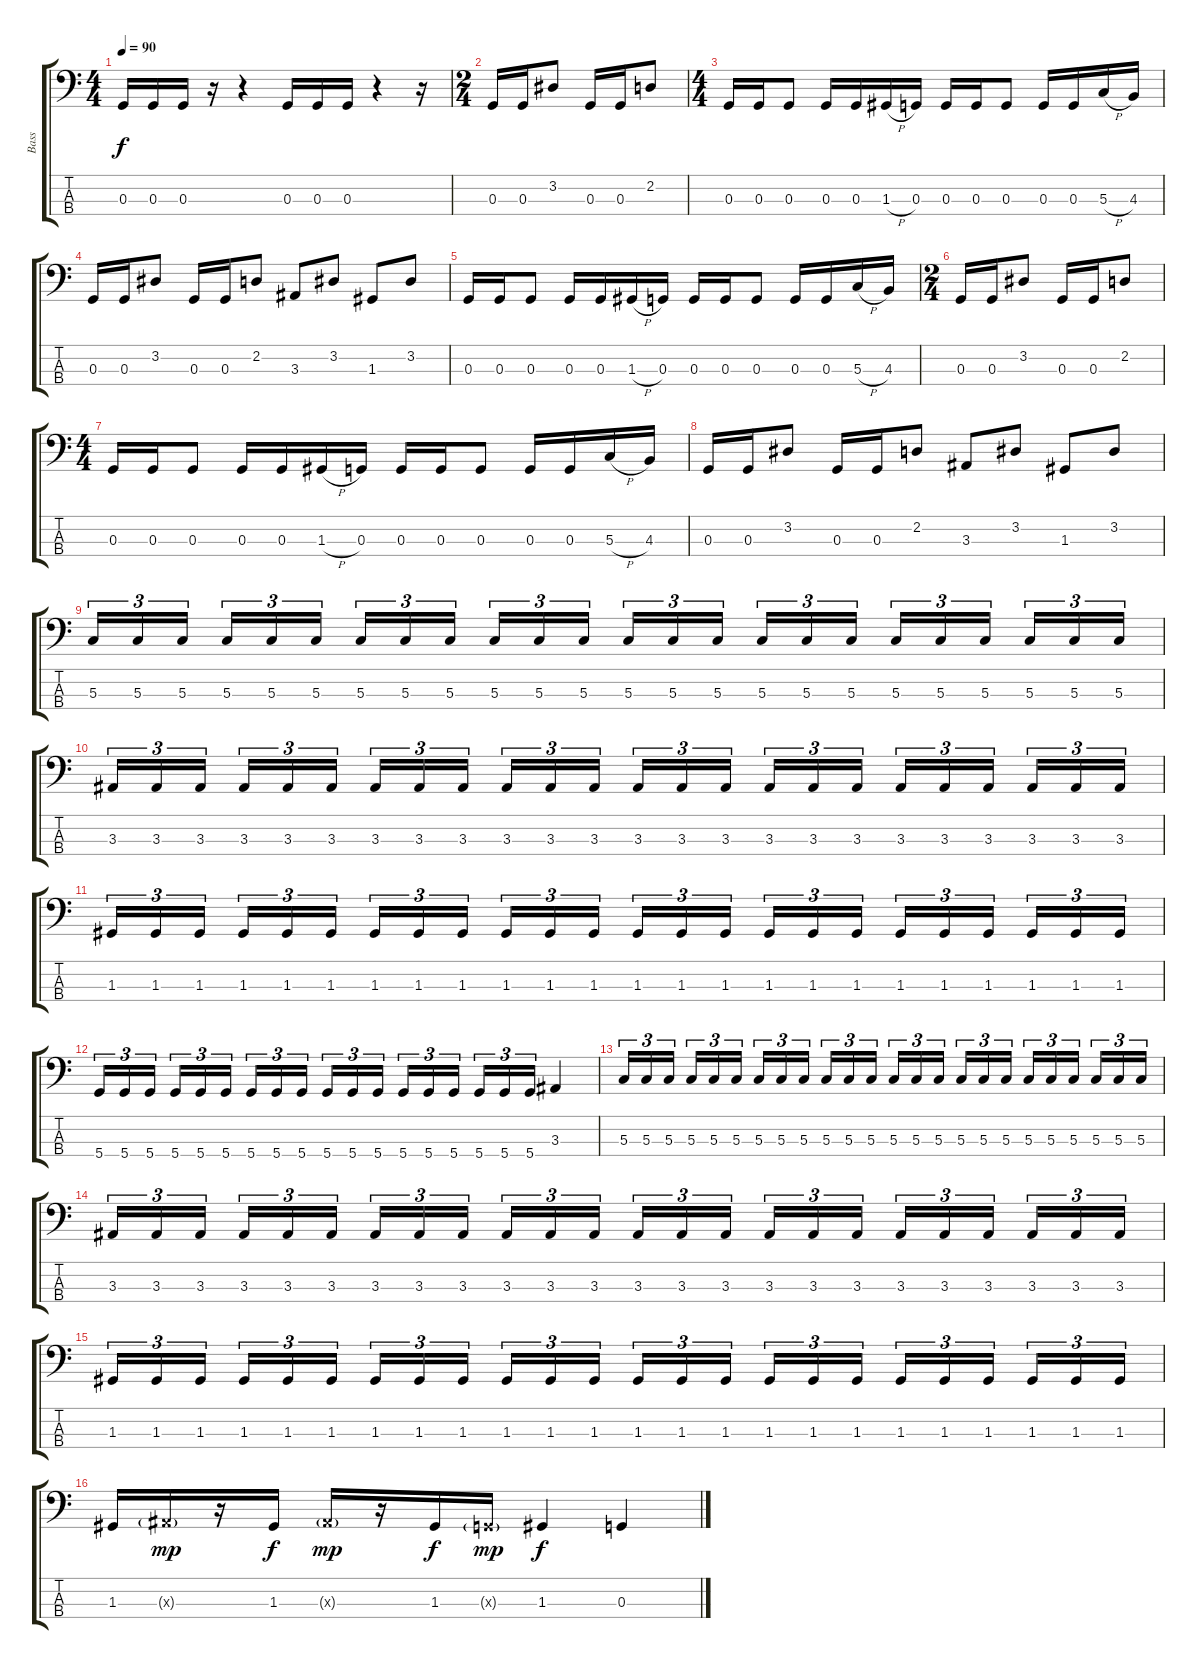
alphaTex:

\track ("Bass" "Bass") {instrument electricbasspick}
\staff {score tabs}
\tuning (F2 C2 G1 D1) {hide}
\ts (4 4)
\tempo 90
\clef f4
\ks c
0.3.16{dy f} 0.3.16 0.3.16 r.16 r.4 0.3.16 0.3.16 0.3.16 r.4 r.16 |
\ts (2 4)
0.3.16 0.3.16 3.2.8 0.3.16 0.3.16 2.2.8 |
\ts (4 4)
0.3.16 0.3.16 0.3.8 0.3.16 0.3.16 1.3{h}.16 0.3.16 0.3.16 0.3.16 0.3.8 0.3.16 0.3.16 5.3{h}.16 4.3.16 |
0.3.16 0.3.16 3.2.8 0.3.16 0.3.16 2.2.8 3.3.8 3.2.8 1.3.8 3.2.8 |
0.3.16 0.3.16 0.3.8 0.3.16 0.3.16 1.3{h}.16 0.3.16 0.3.16 0.3.16 0.3.8 0.3.16 0.3.16 5.3{h}.16 4.3.16 |
\ts (2 4)
0.3.16 0.3.16 3.2.8 0.3.16 0.3.16 2.2.8 |
\ts (4 4)
0.3.16 0.3.16 0.3.8 0.3.16 0.3.16 1.3{h}.16 0.3.16 0.3.16 0.3.16 0.3.8 0.3.16 0.3.16 5.3{h}.16 4.3.16 |
0.3.16 0.3.16 3.2.8 0.3.16 0.3.16 2.2.8 3.3.8 3.2.8 1.3.8 3.2.8 |
5.3.16{tu (3 2)} 5.3.16{tu (3 2)} 5.3.16{tu (3 2)} 5.3.16{tu (3 2)} 5.3.16{tu (3 2)} 5.3.16{tu (3 2)} 5.3.16{tu (3 2)} 5.3.16{tu (3 2)} 5.3.16{tu (3 2)} 5.3.16{tu (3 2)} 5.3.16{tu (3 2)} 5.3.16{tu (3 2)} 5.3.16{tu (3 2)} 5.3.16{tu (3 2)} 5.3.16{tu (3 2)} 5.3.16{tu (3 2)} 5.3.16{tu (3 2)} 5.3.16{tu (3 2)} 5.3.16{tu (3 2)} 5.3.16{tu (3 2)} 5.3.16{tu (3 2)} 5.3.16{tu (3 2)} 5.3.16{tu (3 2)} 5.3.16{tu (3 2)} |
3.3.16{tu (3 2)} 3.3.16{tu (3 2)} 3.3.16{tu (3 2)} 3.3.16{tu (3 2)} 3.3.16{tu (3 2)} 3.3.16{tu (3 2)} 3.3.16{tu (3 2)} 3.3.16{tu (3 2)} 3.3.16{tu (3 2)} 3.3.16{tu (3 2)} 3.3.16{tu (3 2)} 3.3.16{tu (3 2)} 3.3.16{tu (3 2)} 3.3.16{tu (3 2)} 3.3.16{tu (3 2)} 3.3.16{tu (3 2)} 3.3.16{tu (3 2)} 3.3.16{tu (3 2)} 3.3.16{tu (3 2)} 3.3.16{tu (3 2)} 3.3.16{tu (3 2)} 3.3.16{tu (3 2)} 3.3.16{tu (3 2)} 3.3.16{tu (3 2)} |
1.3.16{tu (3 2)} 1.3.16{tu (3 2)} 1.3.16{tu (3 2)} 1.3.16{tu (3 2)} 1.3.16{tu (3 2)} 1.3.16{tu (3 2)} 1.3.16{tu (3 2)} 1.3.16{tu (3 2)} 1.3.16{tu (3 2)} 1.3.16{tu (3 2)} 1.3.16{tu (3 2)} 1.3.16{tu (3 2)} 1.3.16{tu (3 2)} 1.3.16{tu (3 2)} 1.3.16{tu (3 2)} 1.3.16{tu (3 2)} 1.3.16{tu (3 2)} 1.3.16{tu (3 2)} 1.3.16{tu (3 2)} 1.3.16{tu (3 2)} 1.3.16{tu (3 2)} 1.3.16{tu (3 2)} 1.3.16{tu (3 2)} 1.3.16{tu (3 2)} |
5.4.16{tu (3 2)} 5.4.16{tu (3 2)} 5.4.16{tu (3 2)} 5.4.16{tu (3 2)} 5.4.16{tu (3 2)} 5.4.16{tu (3 2)} 5.4.16{tu (3 2)} 5.4.16{tu (3 2)} 5.4.16{tu (3 2)} 5.4.16{tu (3 2)} 5.4.16{tu (3 2)} 5.4.16{tu (3 2)} 5.4.16{tu (3 2)} 5.4.16{tu (3 2)} 5.4.16{tu (3 2)} 5.4.16{tu (3 2)} 5.4.16{tu (3 2)} 5.4.16{tu (3 2)} 3.3.4 |
5.3.16{tu (3 2)} 5.3.16{tu (3 2)} 5.3.16{tu (3 2)} 5.3.16{tu (3 2)} 5.3.16{tu (3 2)} 5.3.16{tu (3 2)} 5.3.16{tu (3 2)} 5.3.16{tu (3 2)} 5.3.16{tu (3 2)} 5.3.16{tu (3 2)} 5.3.16{tu (3 2)} 5.3.16{tu (3 2)} 5.3.16{tu (3 2)} 5.3.16{tu (3 2)} 5.3.16{tu (3 2)} 5.3.16{tu (3 2)} 5.3.16{tu (3 2)} 5.3.16{tu (3 2)} 5.3.16{tu (3 2)} 5.3.16{tu (3 2)} 5.3.16{tu (3 2)} 5.3.16{tu (3 2)} 5.3.16{tu (3 2)} 5.3.16{tu (3 2)} |
3.3.16{tu (3 2)} 3.3.16{tu (3 2)} 3.3.16{tu (3 2)} 3.3.16{tu (3 2)} 3.3.16{tu (3 2)} 3.3.16{tu (3 2)} 3.3.16{tu (3 2)} 3.3.16{tu (3 2)} 3.3.16{tu (3 2)} 3.3.16{tu (3 2)} 3.3.16{tu (3 2)} 3.3.16{tu (3 2)} 3.3.16{tu (3 2)} 3.3.16{tu (3 2)} 3.3.16{tu (3 2)} 3.3.16{tu (3 2)} 3.3.16{tu (3 2)} 3.3.16{tu (3 2)} 3.3.16{tu (3 2)} 3.3.16{tu (3 2)} 3.3.16{tu (3 2)} 3.3.16{tu (3 2)} 3.3.16{tu (3 2)} 3.3.16{tu (3 2)} |
1.3.16{tu (3 2)} 1.3.16{tu (3 2)} 1.3.16{tu (3 2)} 1.3.16{tu (3 2)} 1.3.16{tu (3 2)} 1.3.16{tu (3 2)} 1.3.16{tu (3 2)} 1.3.16{tu (3 2)} 1.3.16{tu (3 2)} 1.3.16{tu (3 2)} 1.3.16{tu (3 2)} 1.3.16{tu (3 2)} 1.3.16{tu (3 2)} 1.3.16{tu (3 2)} 1.3.16{tu (3 2)} 1.3.16{tu (3 2)} 1.3.16{tu (3 2)} 1.3.16{tu (3 2)} 1.3.16{tu (3 2)} 1.3.16{tu (3 2)} 1.3.16{tu (3 2)} 1.3.16{tu (3 2)} 1.3.16{tu (3 2)} 1.3.16{tu (3 2)} |
1.3.16 3.3{g x}.16{dy mp} r.16 1.3.16{dy f} 3.3{g x}.16{dy mp} r.16 1.3.16{dy f} 0.3{g x}.16{dy mp} 1.3.4{dy f} 0.3.4
